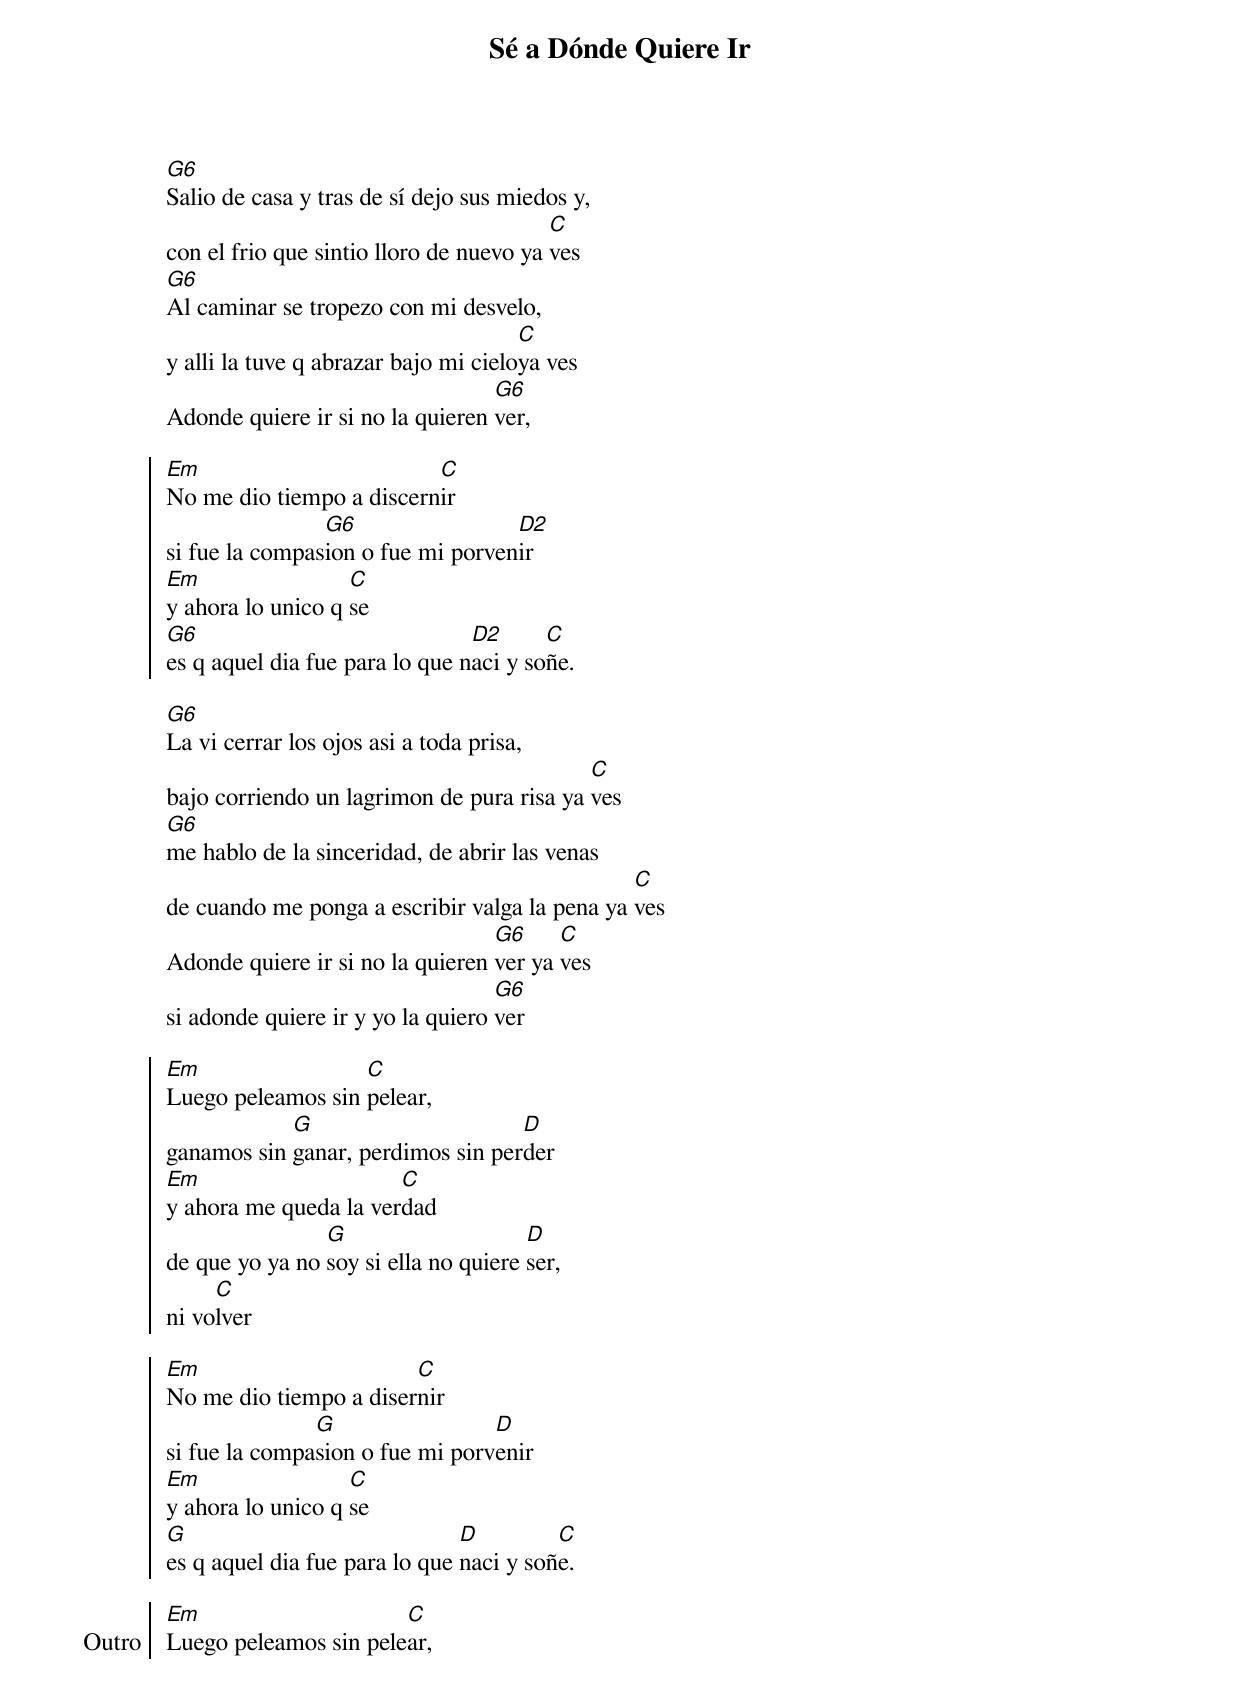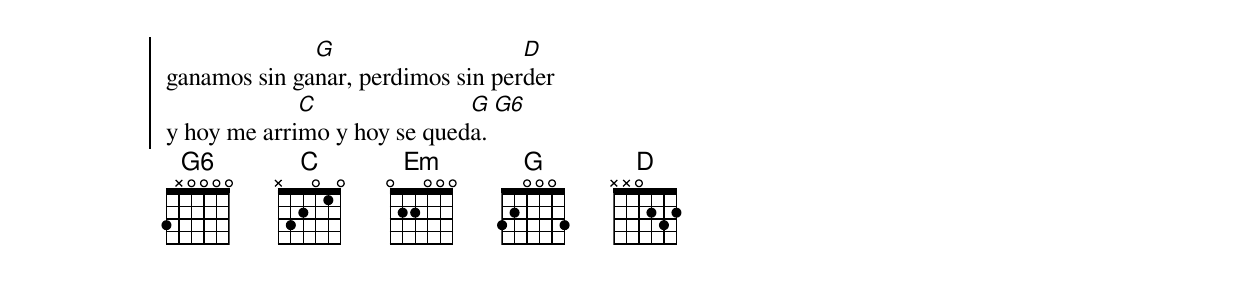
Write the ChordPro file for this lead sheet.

{title: Sé a Dónde Quiere Ir}
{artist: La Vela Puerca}
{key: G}
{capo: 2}
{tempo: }
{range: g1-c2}
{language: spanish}
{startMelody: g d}
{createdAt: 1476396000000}
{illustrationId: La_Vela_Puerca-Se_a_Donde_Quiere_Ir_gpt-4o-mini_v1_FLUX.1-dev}
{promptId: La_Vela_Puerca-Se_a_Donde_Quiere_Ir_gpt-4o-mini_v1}

{start_of_verse}
[G6]Salio de casa y tras de sí dejo sus miedos y,
con el frio que sintio lloro de nuevo ya [C]ves
[G6]Al caminar se tropezo con mi desvelo,
y alli la tuve q abrazar bajo mi cielo[C]ya ves
Adonde quiere ir si no la quieren [G6]ver,
{end_of_verse}

{start_of_chorus}
[Em]No me dio tiempo a discern[C]ir
si fue la compas[G6]ion o fue mi porven[D2]ir
[Em]y ahora lo unico q [C]se
[G6]es q aquel dia fue para lo que n[D2]aci y so[C]ñe.
{end_of_chorus}

{start_of_verse}
[G6]La vi cerrar los ojos asi a toda prisa,
bajo corriendo un lagrimon de pura risa ya [C]ves
[G6]me hablo de la sinceridad, de abrir las venas
de cuando me ponga a escribir valga la pena ya [C]ves
Adonde quiere ir si no la quieren [G6]ver ya [C]ves
si adonde quiere ir y yo la quiero [G6]ver
{end_of_verse}

{start_of_chorus}
[Em]Luego peleamos sin [C]pelear,
ganamos sin [G]ganar, perdimos sin per[D]der
[Em]y ahora me queda la ver[C]dad
de que yo ya no [G]soy si ella no quiere [D]ser,
ni vo[C]lver
{end_of_chorus}

{start_of_chorus}
[Em]No me dio tiempo a diser[C]nir
si fue la compa[G]sion o fue mi porv[D]enir
[Em]y ahora lo unico q [C]se
[G]es q aquel dia fue para lo que [D]naci y soñ[C]e.
{end_of_chorus}

{start_of_chorus: Outro}
[Em]Luego peleamos sin pele[C]ar,
ganamos sin ga[G]nar, perdimos sin per[D]der
y hoy me arri[C]mo y hoy se qued[G]a. [G6]
{end_of_chorus}
